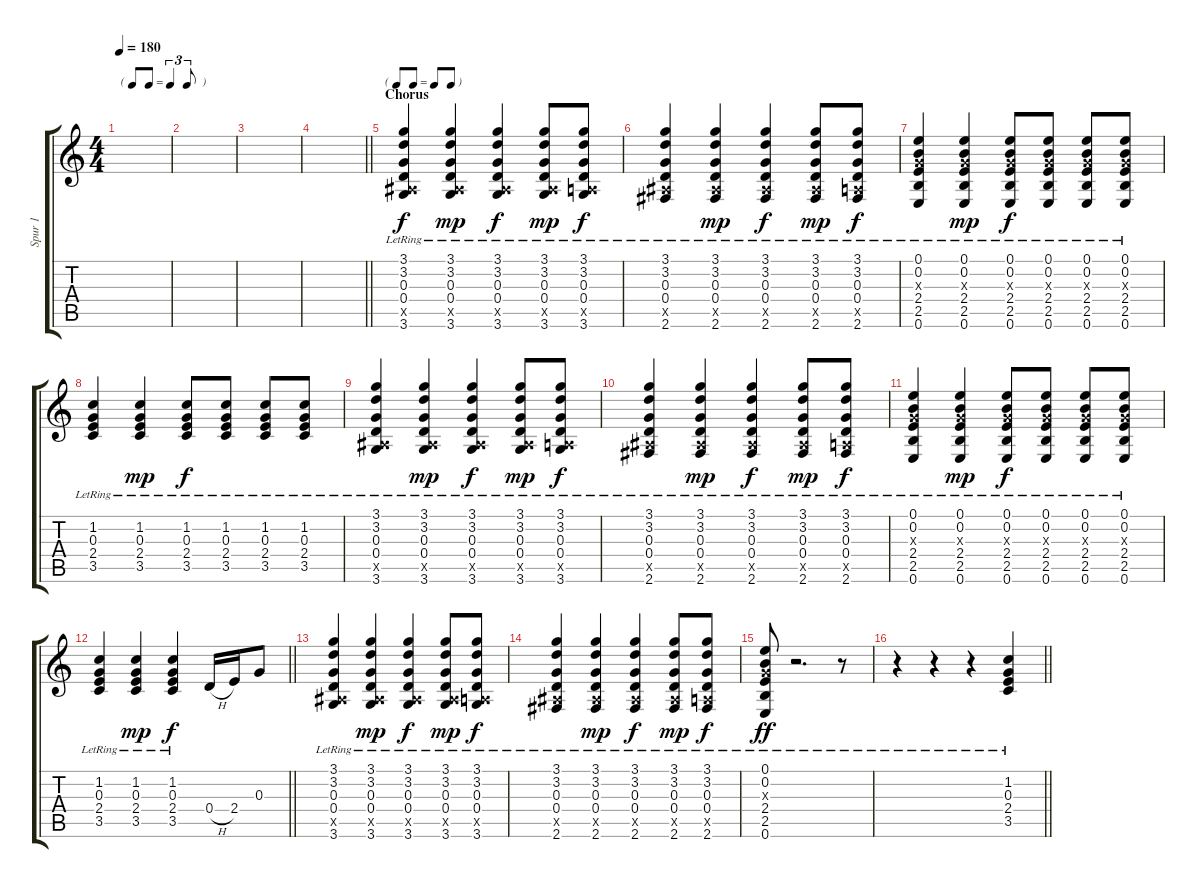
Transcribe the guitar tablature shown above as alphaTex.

\track ("Spur 1" "Spur 1") {instrument overdrivenguitar}
\staff {score tabs}
\tuning (E4 B3 G3 D3 A2 E2) {hide}
\ts (4 4)
\tf triplet8th
\tempo 180
\clef g2
\ks c
|
|
|
\barLineRight lightlight
|
\tf none
\section ("" "Chorus")
(3.1 3.2 0.3 0.4 1.5{x} 3.6{lr}).4 (3.1 3.2 0.3 0.4 1.5{x} 3.6{lr}).4{dy mp} (3.1 3.2 0.3 0.4 1.5{x} 3.6{lr}).4{dy f} (3.1 3.2 0.3 0.4 1.5{x} 3.6{lr}).8{dy mp} (3.1 3.2 0.3 0.4 0.5{x} 3.6{lr}).8{dy f} |
(3.1 3.2 0.3 0.4 1.5{x} 2.6{lr}).4 (3.1 3.2 0.3 0.4 1.5{x} 2.6{lr}).4{dy mp} (3.1 3.2 0.3 0.4 1.5{x} 2.6{lr}).4{dy f} (3.1 3.2 0.3 0.4 1.5{x} 2.6{lr}).8{dy mp} (3.1 3.2 0.3 0.4 0.5{x} 2.6{lr}).8{dy f} |
(0.1 0.2 0.3{x} 2.4 2.5{lr} 0.6{lr}).4 (0.1 0.2 0.3{x} 2.4 2.5{lr} 0.6{lr}).4{dy mp} (0.1 0.2 0.3{x} 2.4 2.5{lr} 0.6{lr}).8{dy f} (0.1 0.2 0.3{x} 2.4 2.5{lr} 0.6{lr}).8 (0.1 0.2 0.3{x} 2.4 2.5{lr} 0.6{lr}).8 (0.1 0.2 0.3{x} 2.4 2.5{lr} 0.6{lr}).8 |
(1.2 0.3 2.4 3.5{lr}).4 (1.2 0.3 2.4 3.5{lr}).4{dy mp} (1.2 0.3 2.4 3.5{lr}).8{dy f} (1.2 0.3 2.4 3.5{lr}).8 (1.2 0.3 2.4 3.5{lr}).8 (1.2 0.3 2.4 3.5{lr}).8 |
(3.1 3.2 0.3 0.4 1.5{x} 3.6{lr}).4 (3.1 3.2 0.3 0.4 1.5{x} 3.6{lr}).4{dy mp} (3.1 3.2 0.3 0.4 1.5{x} 3.6{lr}).4{dy f} (3.1 3.2 0.3 0.4 1.5{x} 3.6{lr}).8{dy mp} (3.1 3.2 0.3 0.4 0.5{x} 3.6{lr}).8{dy f} |
(3.1 3.2 0.3 0.4 1.5{x} 2.6{lr}).4 (3.1 3.2 0.3 0.4 1.5{x} 2.6{lr}).4{dy mp} (3.1 3.2 0.3 0.4 1.5{x} 2.6{lr}).4{dy f} (3.1 3.2 0.3 0.4 1.5{x} 2.6{lr}).8{dy mp} (3.1 3.2 0.3 0.4 0.5{x} 2.6{lr}).8{dy f} |
(0.1 0.2 0.3{x} 2.4 2.5{lr} 0.6{lr}).4 (0.1 0.2 0.3{x} 2.4 2.5{lr} 0.6{lr}).4{dy mp} (0.1 0.2 0.3{x} 2.4 2.5{lr} 0.6{lr}).8{dy f} (0.1 0.2 0.3{x} 2.4 2.5{lr} 0.6{lr}).8 (0.1 0.2 0.3{x} 2.4 2.5{lr} 0.6{lr}).8 (0.1 0.2 0.3{x} 2.4 2.5{lr} 0.6{lr}).8 |
\barLineRight lightlight
(1.2 0.3 2.4 3.5{lr}).4 (1.2 0.3 2.4 3.5{lr}).4{dy mp} (1.2 0.3 2.4 3.5{lr}).4{dy f} 0.4{h}.16 2.4.16 0.3.8 |
(3.1 3.2 0.3 0.4 1.5{x} 3.6{lr}).4 (3.1 3.2 0.3 0.4 1.5{x} 3.6{lr}).4{dy mp} (3.1 3.2 0.3 0.4 1.5{x} 3.6{lr}).4{dy f} (3.1 3.2 0.3 0.4 1.5{x} 3.6{lr}).8{dy mp} (3.1 3.2 0.3 0.4 0.5{x} 3.6{lr}).8{dy f} |
(3.1 3.2 0.3 0.4 1.5{x} 2.6{lr}).4 (3.1 3.2 0.3 0.4 1.5{x} 2.6{lr}).4{dy mp} (3.1 3.2 0.3 0.4 1.5{x} 2.6{lr}).4{dy f} (3.1 3.2 0.3 0.4 1.5{x} 2.6{lr}).8{dy mp} (3.1 3.2 0.3 0.4 0.5{x} 2.6{lr}).8{dy f} |
(0.1 0.2 0.3{x} 2.4 2.5{lr} 0.6{lr}).8{dy ff} r.2{d} r.8 |
\barLineRight lightlight
r.4 r.4 r.4 (1.2 0.3 2.4 3.5{lr}).4
